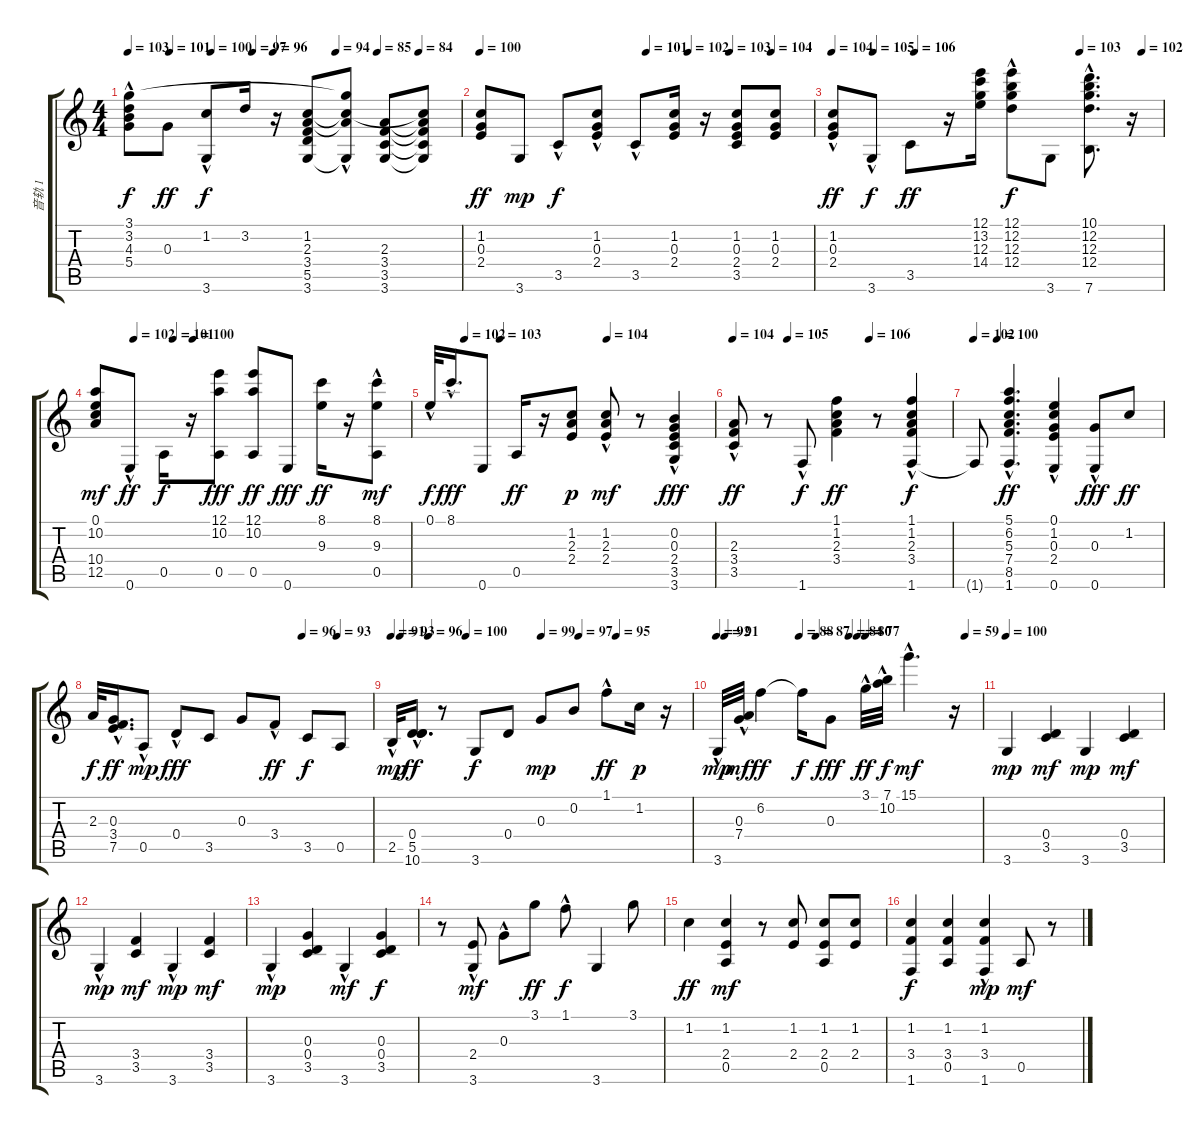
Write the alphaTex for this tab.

\track ("音轨 1" "音轨 1") {instrument acousticguitarsteel}
\staff {score tabs}
\tuning (E4 B3 G3 D3 A2 E2) {hide}
\ts (4 4)
\tempo 103
\tempo (101 0.125)
\tempo (100 0.25)
\tempo (97 0.375)
\tempo (96 0.4375)
\tempo (94 0.625)
\tempo (85 0.75)
\tempo (84 0.875)
\clef g2
\ks c
(3.1{hac} 3.2{hac} 4.3 5.4).8{dy f} 0.3.8{dy ff} (1.2{hac} 3.6{hac}).8{dy f} 3.2.16 r.16 (1.2 2.3 3.4 5.5 3.6).8 (3.1{t} 1.2{t} 2.3{hac t} 3.6{t}).8 (2.3 3.4 3.5 3.6).8 (1.2{t} 2.3{t} 3.4{t} 3.5{t} 3.6{t}).8 |
\tempo 100
\tempo (101 0.5)
\tempo (102 0.625)
\tempo (103 0.75)
\tempo (104 0.875)
(1.2 0.3 2.4).8{dy ff} 3.6.8{dy mp} 3.5{hac}.8{dy f} (1.2{hac} 0.3{hac} 2.4{hac}).8 3.5{hac}.8 (1.2 0.3 2.4).16 r.16 (1.2 0.3 2.4 3.5).8 (1.2 0.3 2.4).8 |
\tempo 104
\tempo (105 0.125)
\tempo (106 0.25)
\tempo (103 0.75)
\tempo (102 0.9375)
(1.2{hac} 0.3{hac} 2.4{hac}).8{dy ff} 3.6{hac}.8{dy f} 3.5.8{dy ff} r.16 (12.1 13.2 12.3 14.4).16 (12.1{hac} 12.2{hac} 12.3{hac} 12.4).8{dy f} 3.6.8 (10.1{hac} 12.2{hac} 12.3{hac} 12.4{hac} 7.6).8{d} r.16 |
\tempo (102 0.125)
\tempo (101 0.25)
\tempo (100 0.3125)
(0.1 10.2 10.4 12.5).8{dy mf} 0.6{hac}.8{dy ff} 0.5.16{dy f} r.16 (12.1 10.2 0.5).8{dy fff} (12.1 10.2 0.5).8{dy ff} 0.6.8{dy fff} (8.1 9.3).16{dy ff} r.16 (8.1 9.3 0.5{hac}).8{dy mf} |
\tempo (102 0.125)
\tempo (103 0.25)
\tempo (104 0.625)
0.1{hac}.32{dy f} 8.1{hac}.16{d dy fff} 0.6.8 0.5.16{dy ff} r.16 (1.2 2.3 2.4).8{dy p} (1.2{hac} 2.3{hac} 2.4).8{dy mf} r.8 (0.2 0.3 2.4 3.5 3.6{hac}).4{dy fff} |
\tempo 104
\tempo (105 0.25)
\tempo (106 0.625)
(2.3 3.4{hac} 3.5).8{dy ff} r.8 1.6{hac}.8{dy f} (1.1 1.2 2.3 3.4).4{dy ff} r.8 (1.1{hac} 1.2{hac} 2.3 3.4{hac} 1.6).4{dy f} |
\tempo 102
\tempo (100 0.125)
1.6{t}.8 (5.1 6.2 5.3 7.4 8.5{hac} 1.6{hac}).4{d dy ff} (0.1 1.2{hac} 0.3 2.4{hac} 0.6{hac}).4 (0.3 0.6{hac}).8{dy fff} 1.2.8{dy ff} |
\tempo (96 0.75)
\tempo (93 0.875)
2.3.32{dy f} (0.3{hac} 3.4{hac} 7.5{hac}).16{d dy ff} 0.5{hac}.8{dy mp} 0.4{hac}.8{dy fff} 3.5.8 0.3.8 3.4{hac}.8{dy ff} 3.5.8{dy f} 0.5.8 |
\tempo 91
\tempo (93 0.03125)
\tempo (96 0.125)
\tempo (100 0.25)
\tempo (99 0.5)
\tempo (97 0.625)
\tempo (95 0.75)
2.5{hac}.32{dy mp} (0.4{hac} 5.5{hac} 10.6{hac}).16{d dy ff} r.8 3.6.8{dy f} 0.4.8 0.3.8{dy mp} 0.2.8 1.1{hac}.8{dy ff} 1.2.16{dy p} r.16 |
\tempo 92
\tempo (91 0.03125)
\tempo (88 0.3125)
\tempo (87 0.375)
\tempo (84 0.5)
\tempo (80 0.53125)
\tempo (77 0.5625)
\tempo (59 0.9375)
3.6{hac}.32{dy mp} (0.3{hac} 7.4{hac}).32{dy mf} 6.2.4{dy ff} 6.2{t}.16{dy f} 0.3.8{dy fff} 3.1{hac}.32{dy ff} (7.1{hac} 10.2{hac}).32{dy f} 15.1{hac}.4{d dy mf} r.16 |
\tempo 100
3.6.4{dy mp} (0.4 3.5).4{dy mf} 3.6.4{dy mp} (0.4 3.5).4{dy mf} |
3.6{hac}.4{dy mp} (3.4 3.5).4{dy mf} 3.6{hac}.4{dy mp} (3.4 3.5).4{dy mf} |
3.6{hac}.4{dy mp} (0.3 0.4 3.5).4 3.6{hac}.4{dy mf} (0.3 0.4 3.5).4{dy f} |
r.8 (2.4 3.6{hac}).8{dy mf} 0.3{hac}.8 3.1.8{dy ff} 1.1{hac}.8{dy f} 3.6.4 3.1.8 |
1.2.4{dy ff} (1.2 2.4 0.5).4{dy mf} r.8 (1.2 2.4).8 (1.2 2.4 0.5).8 (1.2 2.4).8 |
(1.2 3.4 1.6).4{dy f} (1.2 3.4 0.5).4 (1.2 3.4 1.6{hac}).4{dy mp} 0.5.8{dy mf} r.8
